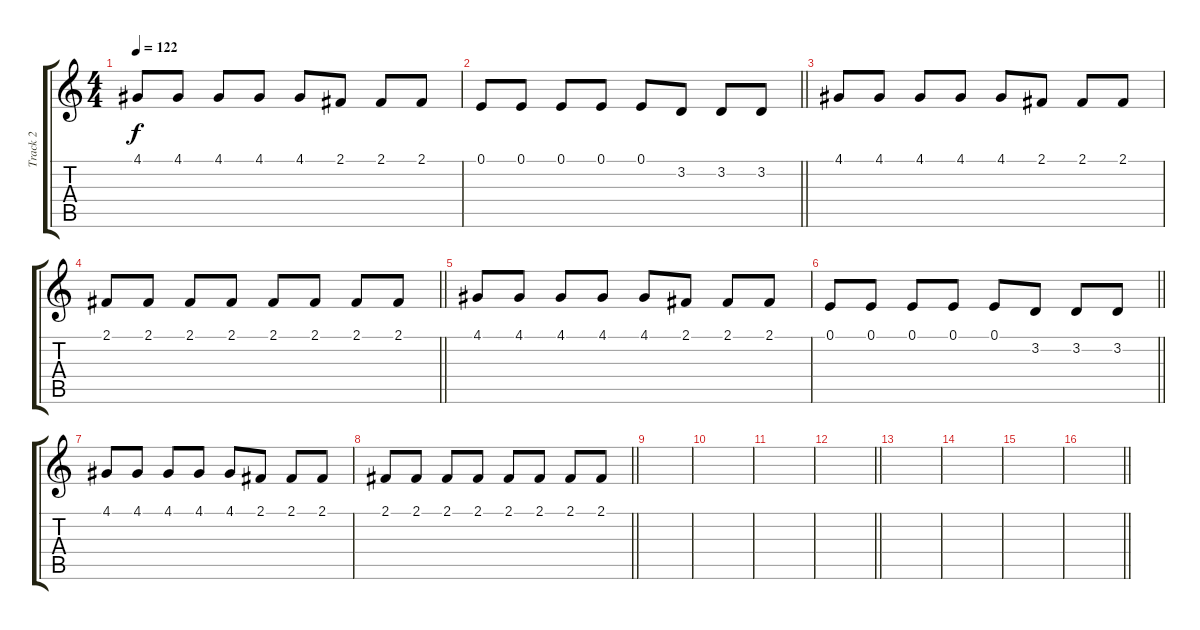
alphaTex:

\track ("Track 2" "Track 2") {instrument fx1rain}
\staff {score tabs}
\tuning (E4 B3 G3 D3 A2 E2) {hide}
\ts (4 4)
\tempo 122
\clef g2
\ks c
4.1.8{dy f} 4.1.8 4.1.8 4.1.8 4.1.8 2.1.8 2.1.8 2.1.8 |
\barLineRight lightlight
0.1.8 0.1.8 0.1.8 0.1.8 0.1.8 3.2.8 3.2.8 3.2.8 |
4.1.8 4.1.8 4.1.8 4.1.8 4.1.8 2.1.8 2.1.8 2.1.8 |
\barLineRight lightlight
2.1.8 2.1.8 2.1.8 2.1.8 2.1.8 2.1.8 2.1.8 2.1.8 |
4.1.8 4.1.8 4.1.8 4.1.8 4.1.8 2.1.8 2.1.8 2.1.8 |
\barLineRight lightlight
0.1.8 0.1.8 0.1.8 0.1.8 0.1.8 3.2.8 3.2.8 3.2.8 |
4.1.8 4.1.8 4.1.8 4.1.8 4.1.8 2.1.8 2.1.8 2.1.8 |
\barLineRight lightlight
2.1.8 2.1.8 2.1.8 2.1.8 2.1.8 2.1.8 2.1.8 2.1.8 |
|
|
|
\barLineRight lightlight
|
|
|
|
\barLineRight lightlight
